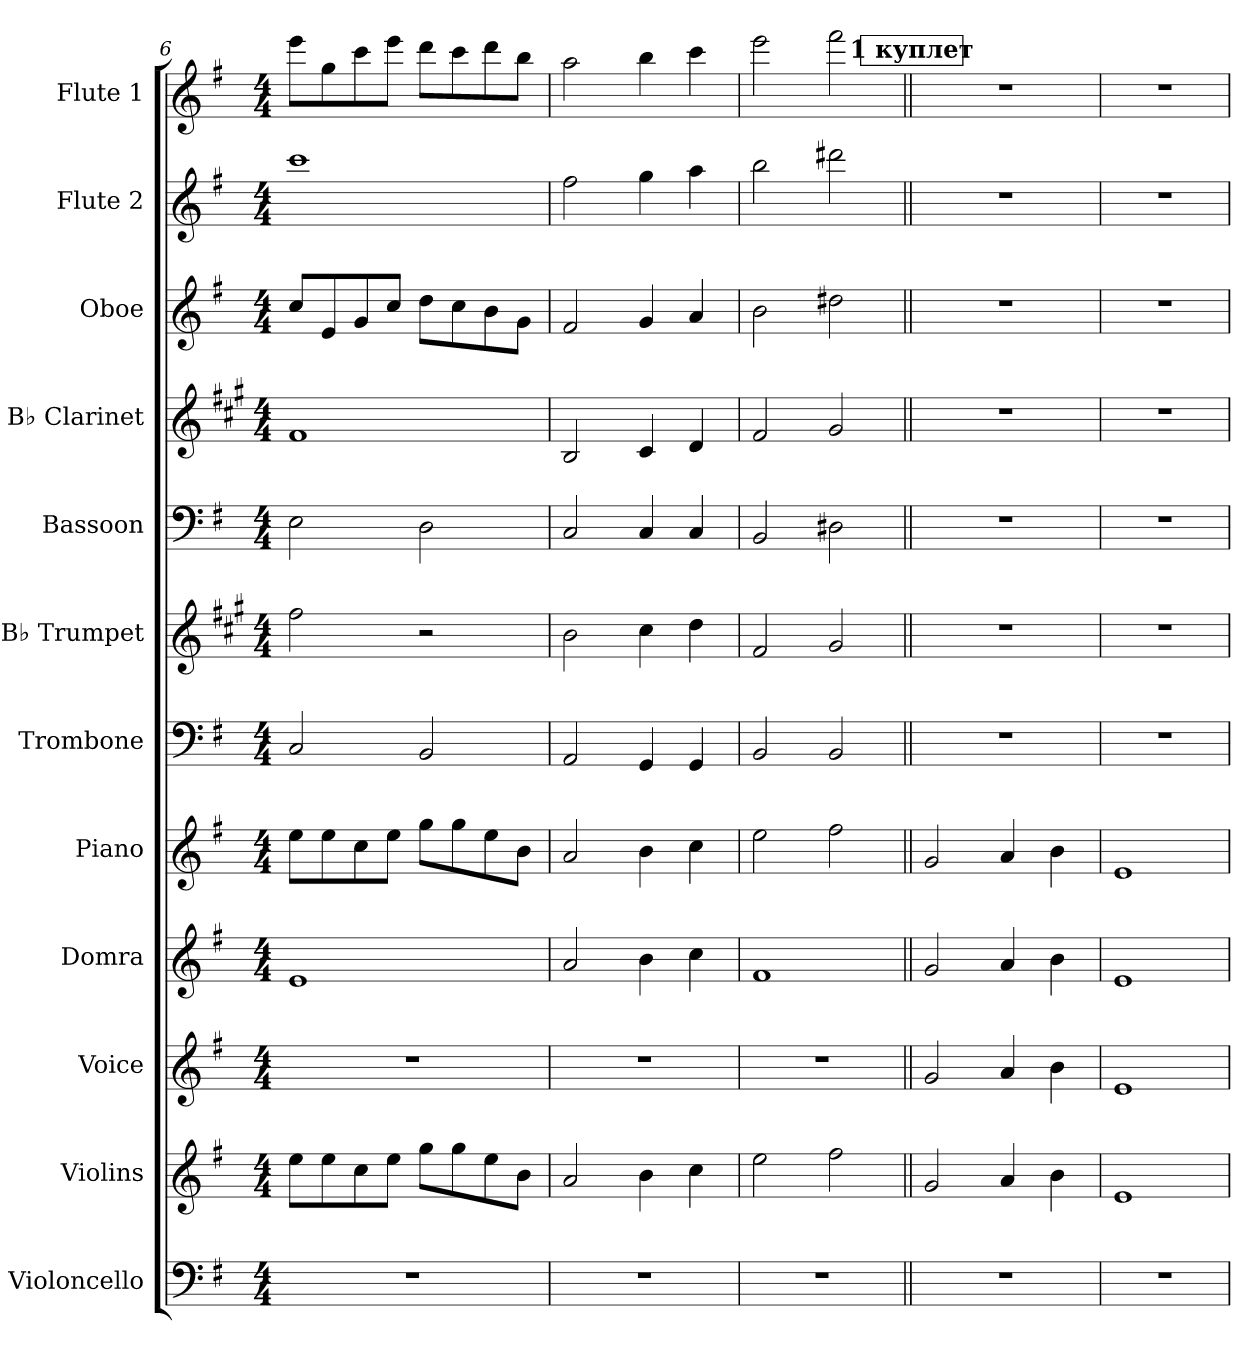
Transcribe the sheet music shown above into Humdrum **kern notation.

**kern	**kern	**kern	**kern	**kern	**kern	**kern	**kern	**kern	**kern	**kern	**kern
*part12	*part11	*part10	*part9	*part8	*part7	*part6	*part5	*part4	*part3	*part2	*part1
*staff12	*staff11	*staff10	*staff9	*staff8	*staff7	*staff6	*staff5	*staff4	*staff3	*staff2	*staff1
*I"Violoncello	*I"Violins	*I"Voice	*I"Domra	*I"Piano	*I"Trombone	*I"B♭ Trumpet	*I"Bassoon	*I"B♭ Clarinet	*I"Oboe	*I"Flute 2	*I"Flute 1
*I'Vc.	*I'Vlns.	*I'Vo.	*I'Dom.	*I'Pno.	*I'Tbn.	*I'B♭ Tpt.	*I'Bsn.	*I'B♭ Cl.	*I'Ob.	*I'Fl. 2	*I'Fl. 1
*clefF4	*clefG2	*clefG2	*clefG2	*clefG2	*clefF4	*clefG2	*clefF4	*clefG2	*clefG2	*clefG2	*clefG2
*	*	*	*	*	*	*ITrd1c2	*	*ITrd1c2	*	*	*
*k[f#]	*k[f#]	*k[f#]	*k[f#]	*k[f#]	*k[f#]	*k[f#]	*k[f#]	*k[f#]	*k[f#]	*k[f#]	*k[f#]
*M4/4	*M4/4	*M4/4	*M4/4	*M4/4	*M4/4	*M4/4	*M4/4	*M4/4	*M4/4	*M4/4	*M4/4
=6	=6	=6	=6	=6	=6	=6	=6	=6	=6	=6	=6
1r	8ee\L	1r	1e	8ee\L	2C/	2ee\	2E\	1e	8cc/L	1ccc	8eee\L
.	8ee\	.	.	8ee\	.	.	.	.	8e/	.	8gg\
.	8cc\	.	.	8cc\	.	.	.	.	8g/	.	8ccc\
.	8ee\J	.	.	8ee\J	.	.	.	.	8cc/J	.	8eee\J
.	8gg\L	.	.	8gg\L	2BB/	2r	2D\	.	8dd\L	.	8ddd\L
.	8gg\	.	.	8gg\	.	.	.	.	8cc\	.	8ccc\
.	8ee\	.	.	8ee\	.	.	.	.	8b\	.	8ddd\
.	8b\J	.	.	8b\J	.	.	.	.	8g\J	.	8bb\J
=7	=7	=7	=7	=7	=7	=7	=7	=7	=7	=7	=7
1r	2a/	1r	2a/	2a/	2AA/	2a\	2C/	2A/	2f#/	2ff#\	2aa\
.	4b\	.	4b\	4b\	4GG/	4b\	4C/	4B/	4g/	4gg\	4bb\
.	4cc\	.	4cc\	4cc\	4GG/	4cc\	4C/	4c/	4a/	4aa\	4ccc\
=8	=8	=8	=8	=8	=8	=8	=8	=8	=8	=8	=8
1r	2ee\	1r	1f#	2ee\	2BB/	2e/	2BB/	2e/	2b\	2bb\	2eee\
.	2ff#\	.	.	2ff#\	2BB/	2f#/	2D#X\	2f#/	2dd#X\	2ddd#X\	2fff#\
!!LO:REH:place=s1:a:B:fs=14:t=1 куплет
=9||	=9||	=9||	=9||	=9||	=9||	=9||	=9||	=9||	=9||	=9||	=9||
1r	2g/	2g/	2g/	2g/	1r	1r	1r	1r	1r	1r	1r
.	4a/	4a/	4a/	4a/	.	.	.	.	.	.	.
.	4b\	4b\	4b\	4b\	.	.	.	.	.	.	.
!!LO:PB:g=z
=10	=10	=10	=10	=10	=10	=10	=10	=10	=10	=10	=10
1r	1e	1e	1e	1e	1r	1r	1r	1r	1r	1r	1r
=	=	=	=	=	=	=	=	=	=	=	=
*-	*-	*-	*-	*-	*-	*-	*-	*-	*-	*-	*-
